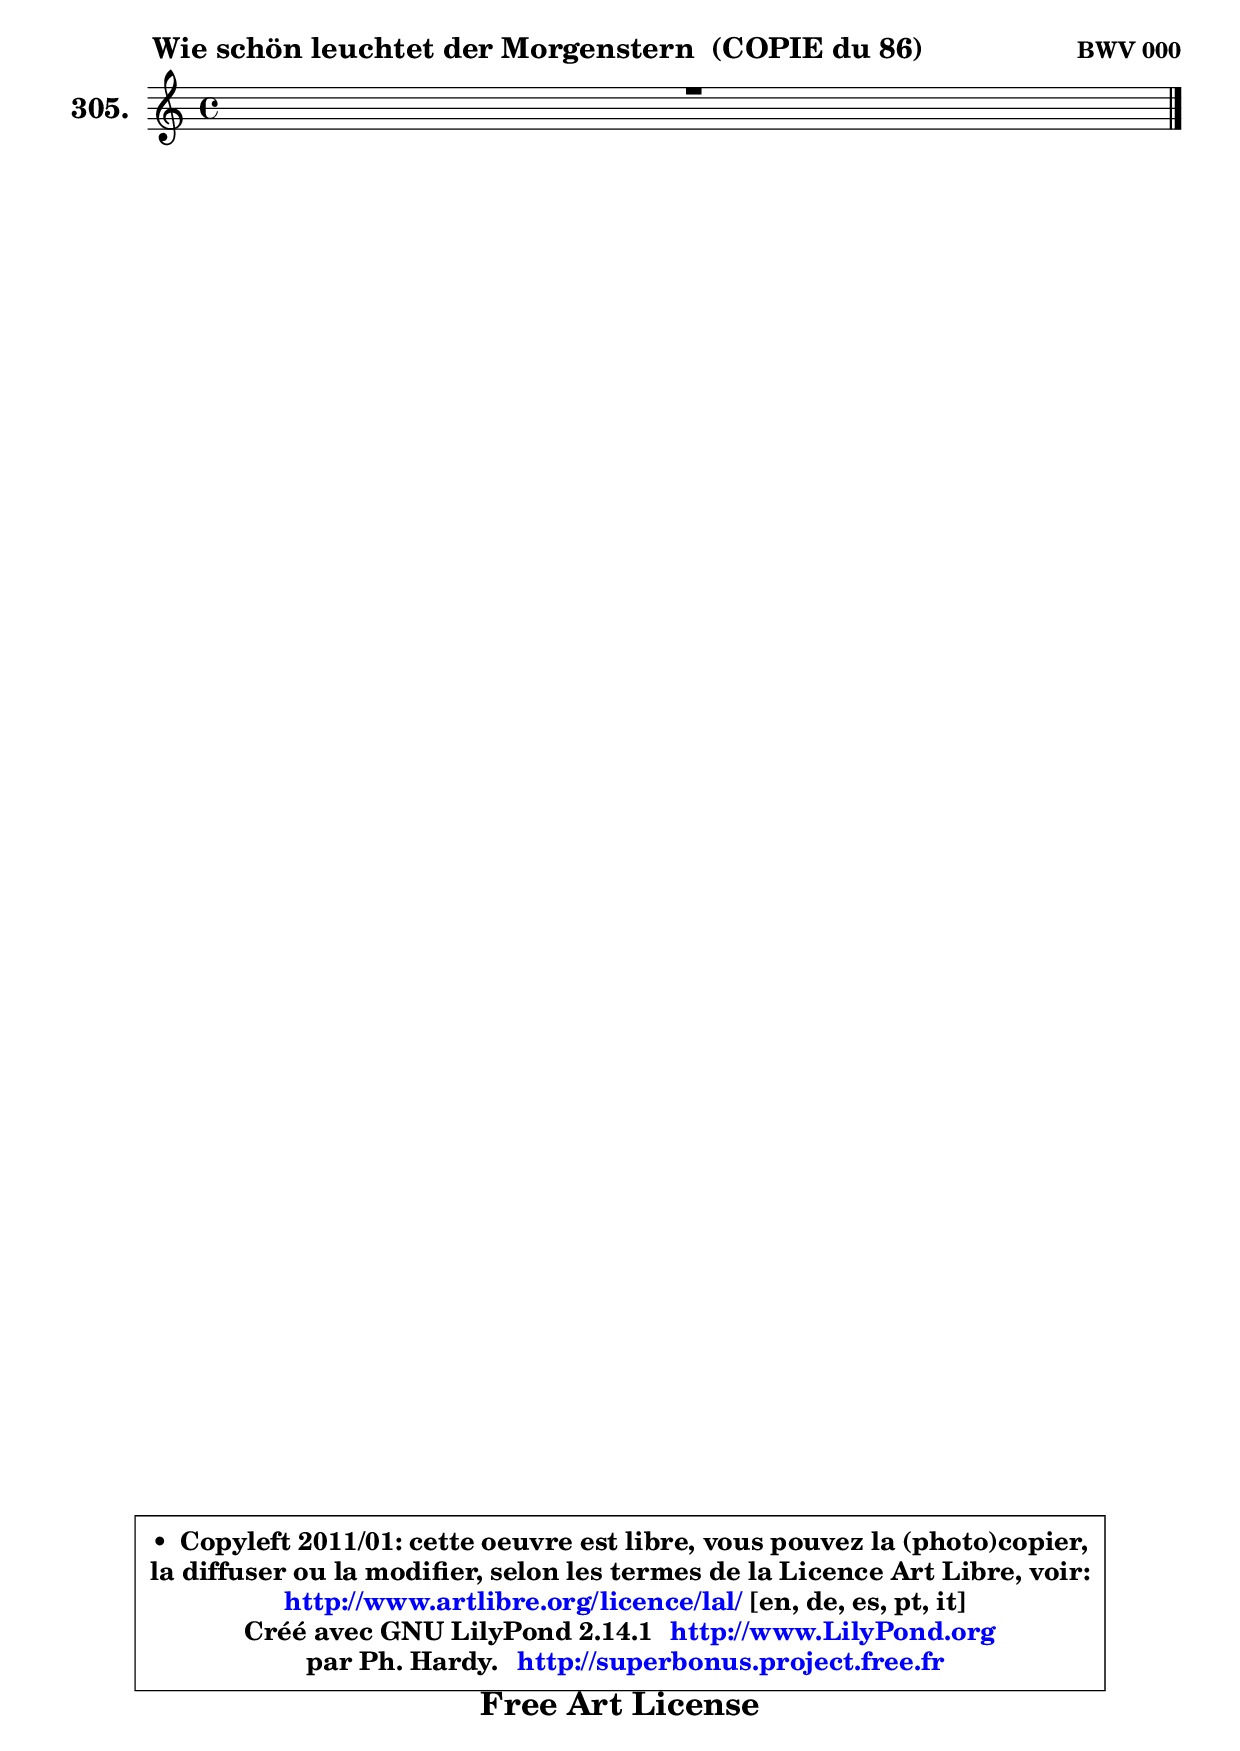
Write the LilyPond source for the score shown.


\version "2.14.1"

    \paper {
%	system-system-spacing #'padding = #0.1
%	score-system-spacing #'padding = #0.1
%	ragged-bottom = ##f
%	ragged-last-bottom = ##f
	ragged-right = ##f
	}

    \header {
      opus = \markup { \bold "BWV 000" }
      piece = \markup { \hspace #9 \fontsize #2 \bold "Wie schön leuchtet der Morgenstern  (COPIE du 86)" }
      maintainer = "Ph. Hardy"
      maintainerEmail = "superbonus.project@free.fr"
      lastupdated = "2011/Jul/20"
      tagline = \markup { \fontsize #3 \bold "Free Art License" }
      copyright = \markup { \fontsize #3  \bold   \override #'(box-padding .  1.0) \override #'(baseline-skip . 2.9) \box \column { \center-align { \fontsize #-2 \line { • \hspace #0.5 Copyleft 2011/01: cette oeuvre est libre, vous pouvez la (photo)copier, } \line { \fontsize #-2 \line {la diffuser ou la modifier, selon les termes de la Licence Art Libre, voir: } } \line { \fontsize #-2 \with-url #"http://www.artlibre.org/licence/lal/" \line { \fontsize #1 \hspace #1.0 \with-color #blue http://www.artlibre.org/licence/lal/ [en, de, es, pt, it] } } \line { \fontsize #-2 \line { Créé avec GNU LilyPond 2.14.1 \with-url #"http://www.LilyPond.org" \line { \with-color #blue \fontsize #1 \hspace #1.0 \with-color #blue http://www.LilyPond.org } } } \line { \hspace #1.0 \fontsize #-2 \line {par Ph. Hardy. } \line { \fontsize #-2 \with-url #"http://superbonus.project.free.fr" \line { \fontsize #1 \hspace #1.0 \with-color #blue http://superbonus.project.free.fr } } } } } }

	  }

  guidemidi = {
	\tempo 4 = 78

	}

  upper = {
\displayLilyMusic \transpose c c {
	\time 4/4
	\key c \major
	\clef treble
	\voiceOne
	<< { 
	% SOPRANO
	\set Voice.midiInstrument = "acoustic grand"
	\relative c' {
	R1 |
\break
        \bar "|."
	} % fin de relative
	}

%	\context Voice="1" { \voiceTwo 
%	% ALTO
%	\set Voice.midiInstrument = "acoustic grand"
%	\relative c' {
%	
%        \bar "|."
%	} % fin de relative
%	\oneVoice
%	} >>
 >>
}
	}

    lower = {
\transpose c c {
	\time 4/4
	\key c \major
	\clef bass
	\voiceOne
	<< { 
	% TENOR
	\set Voice.midiInstrument = "acoustic grand"
	\relative c' {
	R1 |
\break
        \bar "|."
	} % fin de relative
	}
	\context Voice="1" { \voiceTwo 
	% BASS
	\set Voice.midiInstrument = "acoustic grand"
	\relative c {
        
        \bar "|."
	} % fin de relative
	\oneVoice
	} >>
}
	}


    \score { 

	\new PianoStaff <<
	\set PianoStaff.instrumentName = \markup { \bold \huge "305." }
	\new Staff = "upper" \upper
%	\new Staff = "lower" \lower
	>>

    \layout {
%	ragged-last = ##f
	   }

         } % fin de score

  \score {
\unfoldRepeats { << \guidemidi \upper >> }
    \midi {
    \context {
     \Staff
      \remove "Staff_performer"
               }

     \context {
      \Voice
       \consists "Staff_performer"
                }

     \context { 
      \Score
      tempoWholesPerMinute = #(ly:make-moment 78 4)
		}
	    }
	}



